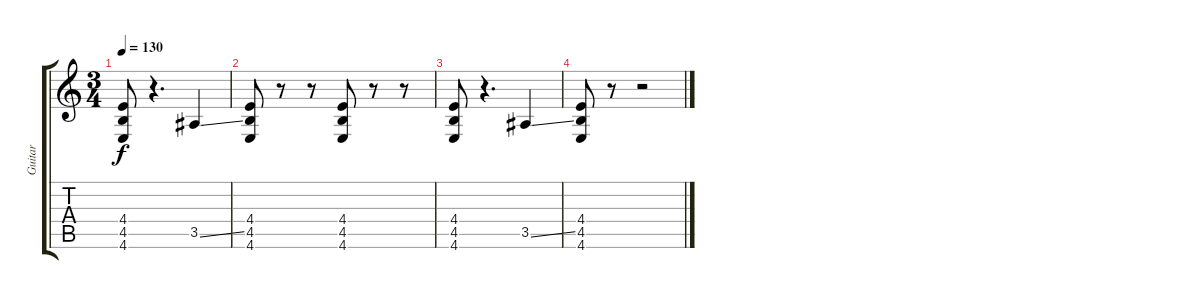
\track ("Guitar" "Guitar") {instrument distortionguitar}
\staff {score tabs}
\tuning (D4 A3 F3 C3 G2 C2) {hide}
\ts (3 4)
\tempo 130
\clef g2
\ks c
(4.4 4.5 4.6).8{dy f} r.4{d} 3.5{ss}.4 |
(4.4 4.5 4.6).8 r.8 r.8 (4.4 4.5 4.6).8 r.8 r.8 |
(4.4 4.5 4.6).8 r.4{d} 3.5{ss}.4 |
(4.4 4.5 4.6).8 r.8 r.2
